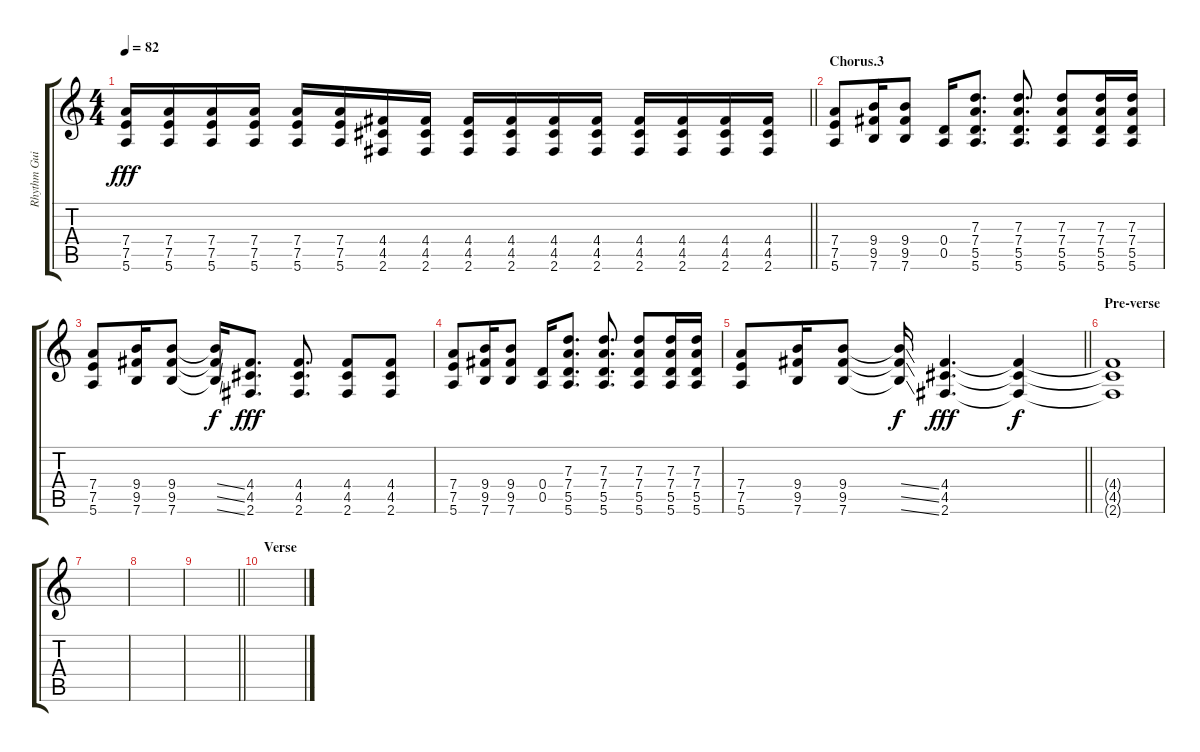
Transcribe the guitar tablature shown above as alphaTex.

\track ("Rhythm Guitar R" "Rhythm Gui") {instrument overdrivenguitar}
\staff {score tabs}
\tuning (E4 B3 G3 D3 A2 E2) {hide}
\ts (4 4)
\tempo 82
\clef g2
\barLineRight lightlight
\ks c
(7.4 7.5 5.6).16{dy fff} (7.4 7.5 5.6).16 (7.4 7.5 5.6).16 (7.4 7.5 5.6).16 (7.4 7.5 5.6).16 (7.4 7.5 5.6).16 (4.4 4.5 2.6).16 (4.4 4.5 2.6).16 (4.4 4.5 2.6).16 (4.4 4.5 2.6).16 (4.4 4.5 2.6).16 (4.4 4.5 2.6).16 (4.4 4.5 2.6).16 (4.4 4.5 2.6).16 (4.4 4.5 2.6).16 (4.4 4.5 2.6).16 |
\section ("" "Chorus.3")
(7.4 7.5 5.6).8{volume 11 instrument overdrivenguitar} (9.4 9.5 7.6).16 (9.4 9.5 7.6).8 (0.4 0.5).16 (7.3 7.4 5.5 5.6).8{d} (7.3 7.4 5.5 5.6).8{d} (7.3 7.4 5.5 5.6).8 (7.3 7.4 5.5 5.6).16 (7.3 7.4 5.5 5.6).16 |
(7.4 7.5 5.6).8 (9.4 9.5 7.6).16 (9.4 9.5 7.6).8 (9.4{ss t} 9.5{ss t} 7.6{ss t}).16{dy f} (4.4 4.5 2.6).8{d dy fff} (4.4 4.5 2.6).8{d} (4.4 4.5 2.6).8 (4.4 4.5 2.6).8 |
(7.4 7.5 5.6).8 (9.4 9.5 7.6).16 (9.4 9.5 7.6).8 (0.4 0.5).16 (7.3 7.4 5.5 5.6).8{d} (7.3 7.4 5.5 5.6).8{d} (7.3 7.4 5.5 5.6).8 (7.3 7.4 5.5 5.6).16 (7.3 7.4 5.5 5.6).16 |
\barLineRight lightlight
(7.4 7.5 5.6).8 (9.4 9.5 7.6).16 (9.4 9.5 7.6).8 (9.4{ss t} 9.5{ss t} 7.6{ss t}).16{dy f} (4.4 4.5 2.6).4{d dy fff} (4.4{t} 4.5{t} 2.6{t}).4{dy f volume 0} |
\section ("" "Pre-verse")
(4.4{t} 4.5{t} 2.6{t}).1 |
|
|
\barLineRight lightlight
|
\section ("" "Verse")
